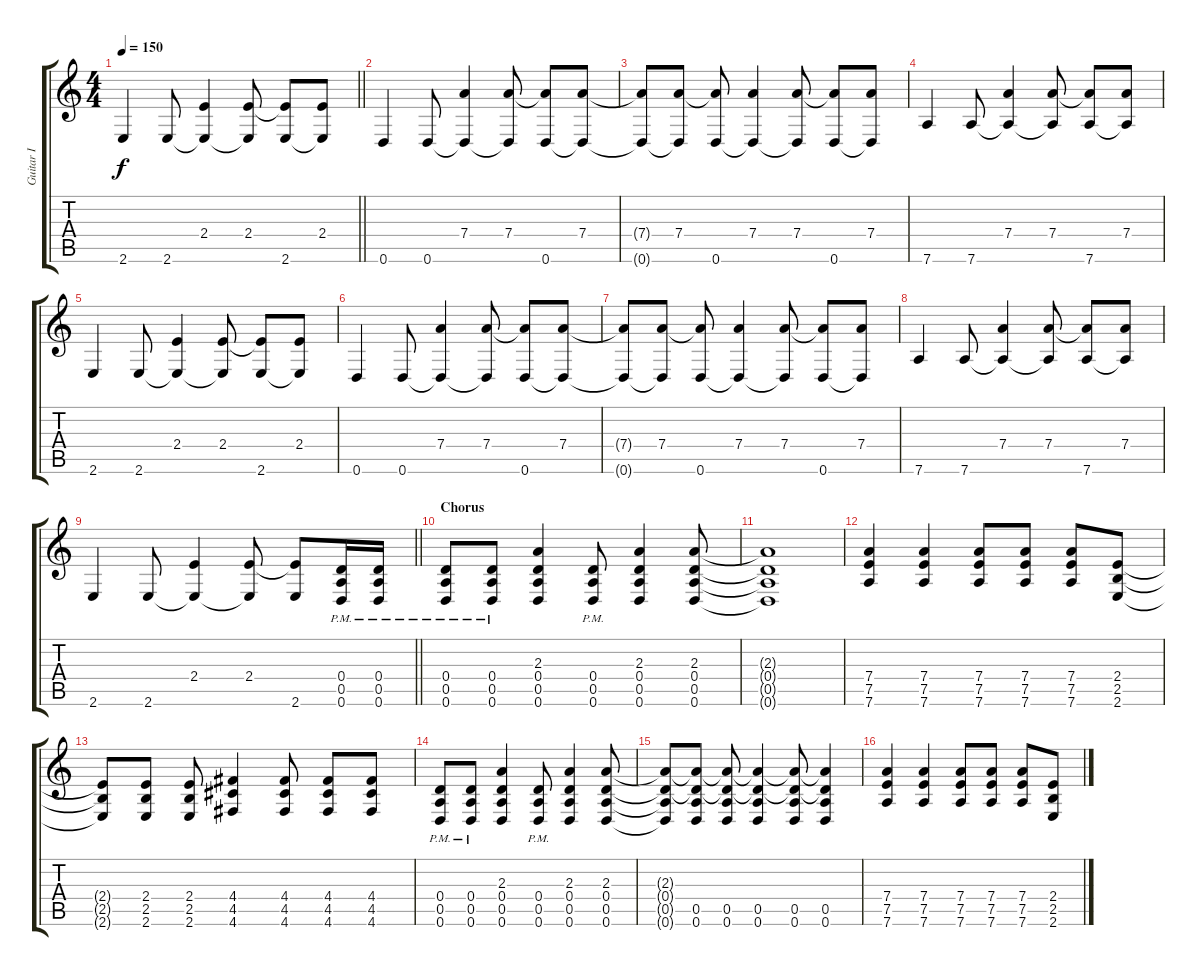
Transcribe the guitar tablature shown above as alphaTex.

\track ("Guitar I" "Guitar I") {instrument distortionguitar}
\staff {score tabs}
\tuning (E4 B3 G3 D3 A2 D2) {hide}
\ts (4 4)
\tempo 150
\clef g2
\barLineRight lightlight
\ks c
2.6.4{dy f} 2.6.8 (2.4 2.6{t}).4 (2.4 2.6{t}).8 (2.4{t} 2.6).8 (2.4 2.6{t}).8 |
0.6.4 0.6.8 (7.4 0.6{t}).4 (7.4 0.6{t}).8 (7.4{t} 0.6).8 (7.4 0.6{t}).8 |
(7.4{t} 0.6{t}).8 (7.4 0.6{t}).8 (7.4{t} 0.6).8 (7.4 0.6{t}).4 (7.4 0.6{t}).8 (7.4{t} 0.6).8 (7.4 0.6{t}).8 |
7.6.4 7.6.8 (7.4 7.6{t}).4 (7.4 7.6{t}).8 (7.4{t} 7.6).8 (7.4 7.6{t}).8 |
2.6.4 2.6.8 (2.4 2.6{t}).4 (2.4 2.6{t}).8 (2.4{t} 2.6).8 (2.4 2.6{t}).8 |
0.6.4 0.6.8 (7.4 0.6{t}).4 (7.4 0.6{t}).8 (7.4{t} 0.6).8 (7.4 0.6{t}).8 |
(7.4{t} 0.6{t}).8 (7.4 0.6{t}).8 (7.4{t} 0.6).8 (7.4 0.6{t}).4 (7.4 0.6{t}).8 (7.4{t} 0.6).8 (7.4 0.6{t}).8 |
7.6.4 7.6.8 (7.4 7.6{t}).4 (7.4 7.6{t}).8 (7.4{t} 7.6).8 (7.4 7.6{t}).8 |
\barLineRight lightlight
2.6.4 2.6.8 (2.4 2.6{t}).4 (2.4 2.6{t}).8 (2.4{t} 2.6).8 (0.4{pm} 0.5{pm} 0.6{pm}).16 (0.4{pm} 0.5{pm} 0.6{pm}).16 |
\section ("" "Chorus")
(0.4{pm} 0.5{pm} 0.6{pm}).8 (0.4{pm} 0.5{pm} 0.6{pm}).8 (2.3 0.4 0.5 0.6).4 (0.4{pm} 0.5{pm} 0.6{pm}).8 (2.3 0.4 0.5 0.6).4 (2.3 0.4 0.5 0.6).8 |
(2.3{t} 0.4{t} 0.5{t} 0.6{t}).1 |
(7.4 7.5 7.6).4 (7.4 7.5 7.6).4 (7.4 7.5 7.6).8 (7.4 7.5 7.6).8 (7.4 7.5 7.6).8 (2.4 2.5 2.6).8 |
(2.4{t} 2.5{t} 2.6{t}).8 (2.4 2.5 2.6).8 (2.4 2.5 2.6).8 (4.4 4.5 4.6).4 (4.4 4.5 4.6).8 (4.4 4.5 4.6).8 (4.4 4.5 4.6).8 |
(0.4{pm} 0.5{pm} 0.6{pm}).8 (0.4{pm} 0.5{pm} 0.6{pm}).8 (2.3 0.4 0.5 0.6).4 (0.4{pm} 0.5{pm} 0.6{pm}).8 (2.3 0.4 0.5 0.6).4 (2.3 0.4 0.5 0.6).8 |
(2.3{t} 0.4{t} 0.5{t} 0.6{t}).8 (2.3{t} 0.4{t} 0.5 0.6).8 (2.3{t} 0.4{t} 0.5 0.6).8 (2.3{t} 0.4{t} 0.5 0.6).4 (2.3{t} 0.4{t} 0.5 0.6).8 (2.3{t} 0.4{t} 0.5 0.6).4 |
(7.4 7.5 7.6).4 (7.4 7.5 7.6).4 (7.4 7.5 7.6).8 (7.4 7.5 7.6).8 (7.4 7.5 7.6).8 (2.4 2.5 2.6).8
